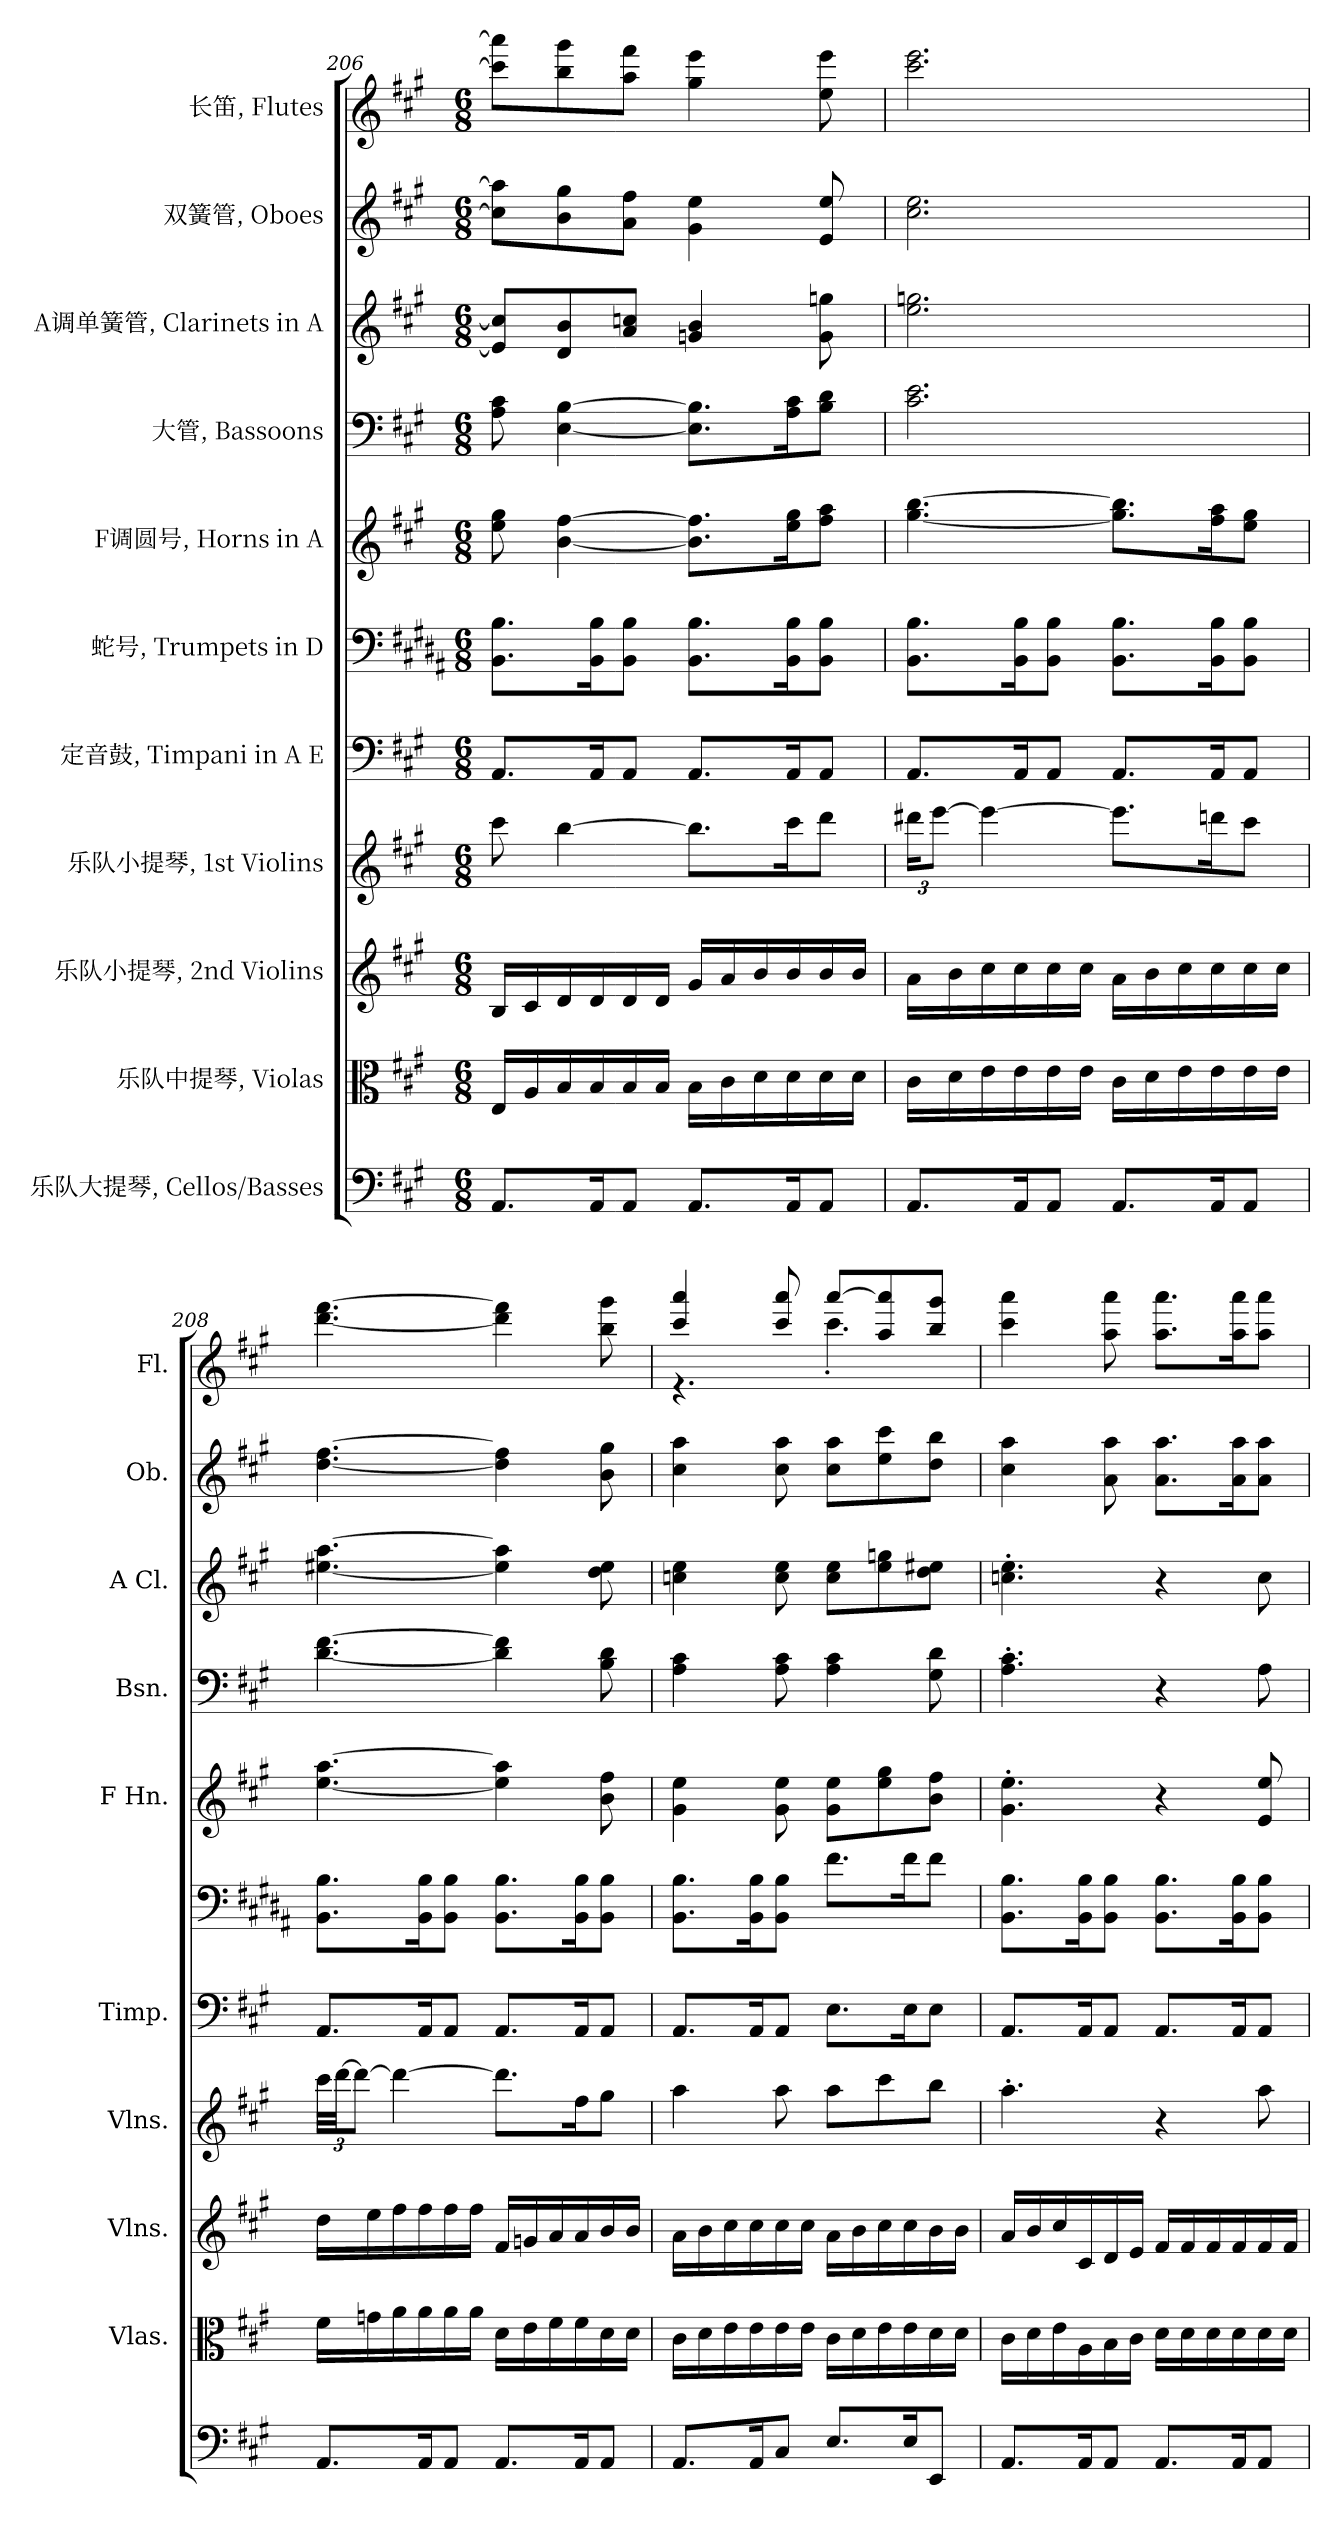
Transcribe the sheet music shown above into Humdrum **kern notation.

**kern	**kern	**kern	**kern	**kern	**kern	**kern	**kern	**kern	**kern	**kern
*part11	*part10	*part9	*part8	*part7	*part6	*part5	*part4	*part3	*part2	*part1
*staff11	*staff10	*staff9	*staff8	*staff7	*staff6	*staff5	*staff4	*staff3	*staff2	*staff1
*I"乐队大提琴, Cellos/Basses	*I"乐队中提琴, Violas	*I"乐队小提琴, 2nd Violins	*I"乐队小提琴, 1st Violins	*I"定音鼓, Timpani in A E	*I"蛇号, Trumpets in D	*I"F调圆号, Horns in A	*I"大管, Bassoons	*I"A调单簧管, Clarinets in A	*I"双簧管, Oboes	*I"长笛, Flutes
*	*I'Vlas.	*I'Vlns.	*I'Vlns.	*I'Timp.	*	*I'F Hn.	*I'Bsn.	*I'A Cl.	*I'Ob.	*I'Fl.
*clefF4	*clefC3	*clefG2	*clefG2	*clefF4	*clefF4	*clefG2	*clefF4	*clefG2	*clefG2	*clefG2
*	*	*	*	*	*ITrd1c2	*ITrd4c7	*	*ITrd2c3	*	*
*k[f#c#g#]	*k[f#c#g#]	*k[f#c#g#]	*k[f#c#g#]	*k[f#c#g#]	*k[f#c#g#]	*k[f#c#]	*k[f#c#g#]	*k[f#c#g#d#a#e#]	*k[f#c#g#]	*k[f#c#g#]
*M6/8	*M6/8	*M6/8	*M6/8	*M6/8	*M6/8	*M6/8	*M6/8	*M6/8	*M6/8	*M6/8
=206	=206	=206	=206	=206	=206	=206	=206	=206	=206	=206
8.AA/L	16E/LL	16B/LL	8ccc#\	8.AA/L	8.AA\ 8.A\L	8a\ 8cc#\	8A\ 8c#\	8c#/] 8a/]L	8cc#\] 8aa\]L	8ccc#\] 8aaa\]L
.	16A/	16c#/	.	.	.	.	.	.	.	.
.	16B/	16d/	[4bb\	.	.	[4e\ [4b\	[4E\ [4B\	8B/ 8g#/	8b\ 8gg#\	8bb\ 8ggg#\
16AA/K	16B/	16d/	.	16AA/K	16AA\ 16A\K	.	.	.	.	.
8AA/J	16B/	16d/	.	8AA/J	8AA\ 8A\J	.	.	8f#/ 8an/J	8a\ 8ff#\J	8aa\ 8fff#\J
.	16B/JJ	16d/JJ	.	.	.	.	.	.	.	.
8.AA/L	16B\LL	16g#/LL	8.bb\L]	8.AA/L	8.AA\ 8.A\L	8.e\] 8.b\]L	8.E\] 8.B\]L	4en/ 4g#/	4g#\ 4ee\	4gg#\ 4eee\
.	16c#\	16a/	.	.	.	.	.	.	.	.
.	16d\	16b/	.	.	.	.	.	.	.	.
16AA/K	16d\	16b/	16ccc#\K	16AA/K	16AA\ 16A\K	16a\ 16cc#\K	16A\ 16c#\K	.	.	.
8AA/J	16d\	16b/	8ddd\J	8AA/J	8AA\ 8A\J	8b\ 8dd\J	8B\ 8d\J	8e\ 8een\	8e/ 8ee/	8ee\ 8eee\
.	16d\JJ	16b/JJ	.	.	.	.	.	.	.	.
!!LO:PB:g=z
=207	=207	=207	=207	=207	=207	=207	=207	=207	=207	=207
*	*	*	*Xbrackettup	*	*	*	*	*	*	*
8.AA/L	16c#\LL	16a\LL	24ddd#X\KL	8.AA/L	8.AA\ 8.A\L	[4.cc#\ [4.ee\	2.c#\ 2.e\	2.cc#\ 2.een\	2.cc#\ 2.ee\	2.ccc#\ 2.eee\
.	.	.	[12eee\J	.	.	.	.	.	.	.
.	16d\	16b\	.	.	.	.	.	.	.	.
.	16e\	16cc#\	4eee\_	.	.	.	.	.	.	.
16AA/K	16e\	16cc#\	.	16AA/K	16AA\ 16A\K	.	.	.	.	.
8AA/J	16e\	16cc#\	.	8AA/J	8AA\ 8A\J	.	.	.	.	.
.	16e\JJ	16cc#\JJ	.	.	.	.	.	.	.	.
8.AA/L	16c#\LL	16a\LL	8.eee\L]	8.AA/L	8.AA\ 8.A\L	8.cc#\] 8.ee\]L	.	.	.	.
.	16d\	16b\	.	.	.	.	.	.	.	.
.	16e\	16cc#\	.	.	.	.	.	.	.	.
16AA/K	16e\	16cc#\	16dddn\K	16AA/K	16AA\ 16A\K	16b\ 16dd\K	.	.	.	.
8AA/J	16e\	16cc#\	8ccc#\J	8AA/J	8AA\ 8A\J	8a\ 8cc#\J	.	.	.	.
.	16e\JJ	16cc#\JJ	.	.	.	.	.	.	.	.
=208	=208	=208	=208	=208	=208	=208	=208	=208	=208	=208
8.AA/L	16f#\LL	16dd\LL	48ccc#\LLL	8.AA/L	8.AA\ 8.A\L	[4.a\ [4.dd\	[4.d\ [4.f#\	[4.cc##X\ [4.ff#\	[4.dd\ [4.ff#\	[4.ddd\ [4.fff#\
.	.	.	[48ddd\JJ	.	.	.	.	.	.	.
.	.	.	12ddd\J_	.	.	.	.	.	.	.
.	16gn\	16ee\	.	.	.	.	.	.	.	.
.	16a\	16ff#\	4ddd\_	.	.	.	.	.	.	.
16AA/K	16a\	16ff#\	.	16AA/K	16AA\ 16A\K	.	.	.	.	.
8AA/J	16a\	16ff#\	.	8AA/J	8AA\ 8A\J	.	.	.	.	.
.	16a\JJ	16ff#\JJ	.	.	.	.	.	.	.	.
8.AA/L	16d\LL	16f#/LL	8.ddd\L]	8.AA/L	8.AA\ 8.A\L	4a\] 4dd\]	4d\] 4f#\]	4cc##\] 4ff#\]	4dd\] 4ff#\]	4ddd\] 4fff#\]
.	16e\	16gn/	.	.	.	.	.	.	.	.
.	16f#\	16a/	.	.	.	.	.	.	.	.
16AA/K	16f#\	16a/	16ff#\K	16AA/K	16AA\ 16A\K	.	.	.	.	.
8AA/J	16d\	16b/	8gg#\J	8AA/J	8AA\ 8A\J	8e\ 8b\	8B\ 8d\	8b\ 8cc##\	8b\ 8gg#\	8bb\ 8ggg#\
.	16d\JJ	16b/JJ	.	.	.	.	.	.	.	.
=209	=209	=209	=209	=209	=209	=209	=209	=209	=209	=209
*	*	*	*	*	*	*	*	*	*	*^
8.AA/L	16c#\LL	16a\LL	4aa\	8.AA/L	8.AA\ 8.A\L	4c#\ 4a\	4A\ 4c#\	4an\ 4cc#\	4cc#\ 4aa\	4ccc#/ 4aaa/	4.r
.	16d\	16b\	.	.	.	.	.	.	.	.	.
.	16e\	16cc#\	.	.	.	.	.	.	.	.	.
16AA/K	16e\	16cc#\	.	16AA/K	16AA\ 16A\K	.	.	.	.	.	.
8C#/J	16e\	16cc#\	8aa\	8AA/J	8AA\ 8A\J	8c#\ 8a\	8A\ 8c#\	8a\ 8cc#\	8cc#\ 8aa\	8ccc#/ 8aaa/	.
.	16e\JJ	16cc#\JJ	.	.	.	.	.	.	.	.	.
8.E/L	16c#\LL	16a\LL	8aa\L	8.E\L	8.e\L	8c#\ 8a\L	4A\ 4c#\	8a\ 8cc#\L	8cc#\ 8aa\L	[8aaa/L	4.ccc#'\
.	16d\	16b\	.	.	.	.	.	.	.	.	.
.	16e\	16cc#\	8ccc#\	.	.	8a\ 8cc#\	.	8cc#\ 8een\	8ee\ 8ccc#\	8aa/ 8aaa/]	.
16E/K	16e\	16cc#\	.	16E\K	16e\K	.	.	.	.	.	.
8EE/J	16d\	16b\	8bb\J	8E\J	8e\J	8e\ 8b\J	8G#\ 8d\	8b\ 8cc##X\J	8dd\ 8bb\J	8bb/ 8ggg#/J	.
.	16d\JJ	16b\JJ	.	.	.	.	.	.	.	.	.
*	*	*	*	*	*	*	*	*	*	*v	*v
!!LO:PB:g=z
=210	=210	=210	=210	=210	=210	=210	=210	=210	=210	=210
8.AA/L	16c#\LL	16a/LL	4.aa'\	8.AA/L	8.AA\ 8.A\L	4.c#\' 4.a\'	4.A\' 4.c#\'	4.an\' 4.cc#\'	4cc#\ 4aa\	4ccc#\ 4aaa\
.	16d\	16b/	.	.	.	.	.	.	.	.
.	16e\	16cc#/	.	.	.	.	.	.	.	.
16AA/K	16A\	16c#/	.	16AA/K	16AA\ 16A\K	.	.	.	.	.
8AA/J	16B\	16d/	.	8AA/J	8AA\ 8A\J	.	.	.	8a\ 8aa\	8aa\ 8aaa\
.	16c#\JJ	16e/JJ	.	.	.	.	.	.	.	.
8.AA/L	16d\LL	16f#/LL	4r	8.AA/L	8.AA\ 8.A\L	4r	4r	4r	8.a\ 8.aa\L	8.aa\ 8.aaa\L
.	16d\	16f#/	.	.	.	.	.	.	.	.
.	16d\	16f#/	.	.	.	.	.	.	.	.
16AA/K	16d\	16f#/	.	16AA/K	16AA\ 16A\K	.	.	.	16a\ 16aa\K	16aa\ 16aaa\K
8AA/J	16d\	16f#/	8aa\	8AA/J	8AA\ 8A\J	8A/ 8a/	8A\	8a\	8a\ 8aa\J	8aa\ 8aaa\J
.	16d\JJ	16f#/JJ	.	.	.	.	.	.	.	.
=	=	=	=	=	=	=	=	=	=	=
*-	*-	*-	*-	*-	*-	*-	*-	*-	*-	*-
